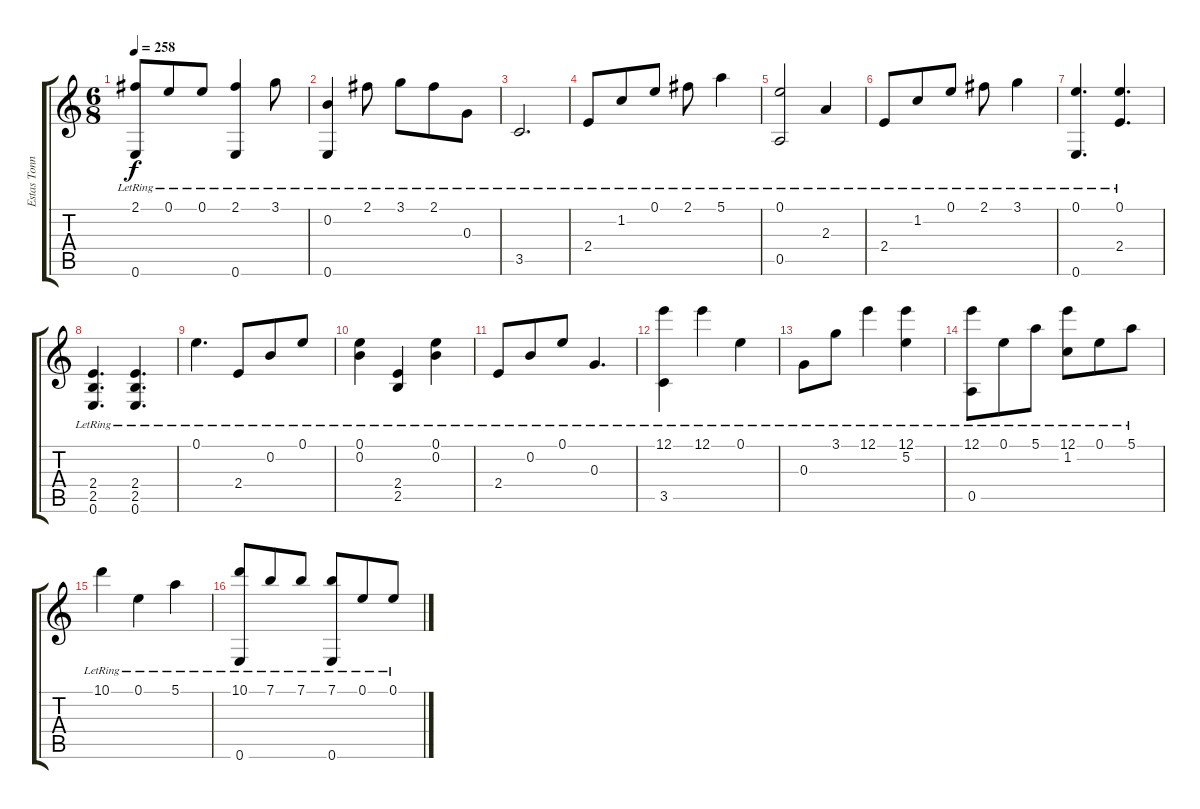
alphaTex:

\track ("Estas Tonne" "Estas Tonn") {instrument acousticguitarnylon}
\staff {score tabs}
\tuning (E4 B3 G3 D3 A2 E2) {hide}
\ts (6 8)
\tempo 258
\clef g2
\ks c
(2.1{lr} 0.6{lr}).8{dy f} 0.1{lr}.8 0.1{lr}.8 (2.1{lr} 0.6{lr}).4 3.1{lr}.8 |
(0.2{lr} 0.6{lr}).4 2.1{lr}.8 3.1{lr}.8 2.1{lr}.8 0.3{lr}.8 |
3.5{lr}.2{d} |
2.4{lr}.8 1.2{lr}.8 0.1{lr}.8 2.1{lr}.8 5.1{lr}.4 |
(0.1{lr} 0.5{lr}).2 2.3{lr}.4 |
2.4{lr}.8 1.2{lr}.8 0.1{lr}.8 2.1{lr}.8 3.1{lr}.4 |
(0.1{lr} 0.6{lr}).4{d} (0.1{lr} 2.4{lr}).4{d} |
(2.4{lr} 2.5{lr} 0.6{lr}).4{d} (2.4{lr} 2.5{lr} 0.6{lr}).4{d} |
0.1{lr}.4{d} 2.4{lr}.8 0.2{lr}.8 0.1{lr}.8 |
(0.1{lr} 0.2{lr}).4 (2.4{lr} 2.5{lr}).4 (0.1{lr} 0.2{lr}).4 |
2.4{lr}.8 0.2{lr}.8 0.1{lr}.8 0.3{lr}.4{d} |
(12.1{lr} 3.5{lr}).4 12.1{lr}.4 0.1{lr}.4 |
0.3{lr}.8 3.1{lr}.8 12.1{lr}.4 (12.1{lr} 5.2{lr}).4 |
(12.1{lr} 0.5{lr}).8 0.1{lr}.8 5.1{lr}.8 (12.1{lr} 1.2{lr}).8 0.1{lr}.8 5.1{lr}.8 |
10.1{lr}.4 0.1{lr}.4 5.1{lr}.4 |
(10.1{lr} 0.6{lr}).8 7.1{lr}.8 7.1{lr}.8 (7.1{lr} 0.6{lr}).8 0.1{lr}.8 0.1{lr}.8
